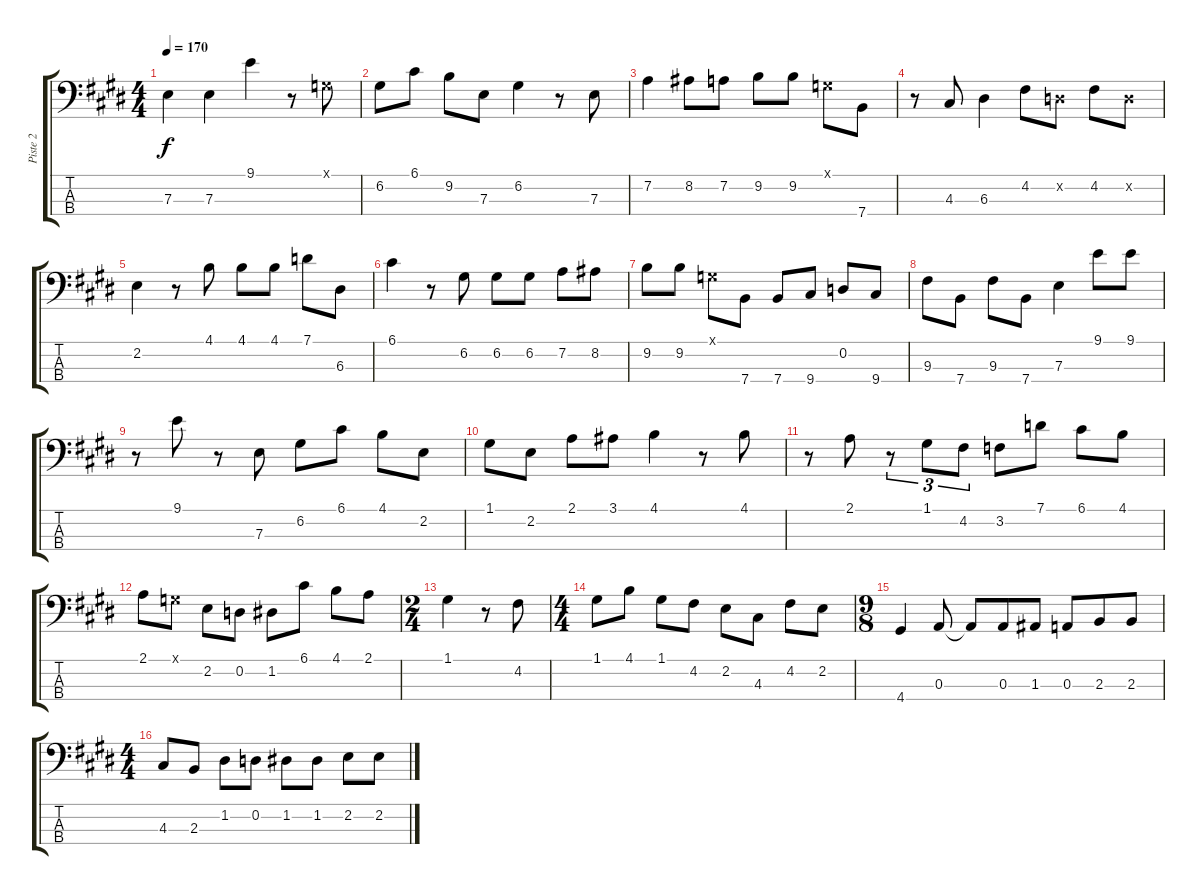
\track ("Piste 2" "Piste 2") {instrument electricbassfinger}
\staff {score tabs}
\tuning (G2 D2 A1 E1) {hide}
\ts (4 4)
\tempo 170
\clef f4
\ks e
7.3.4{dy f instrument electricbassfinger} 7.3.4 9.1.4 r.8 0.1{x}.8 |
6.2.8 6.1.8 9.2.8 7.3.8 6.2.4 r.8 7.3.8 |
7.2.4 8.2.8 7.2.8 9.2.8 9.2.8 0.1{x}.8 7.4.8 |
r.8 4.3.8 6.3.4 4.2.8 0.2{x}.8 4.2.8 0.2{x}.8 |
2.2.4 r.8 4.1.8 4.1.8 4.1.8 7.1.8 6.3.8 |
6.1.4 r.8 6.2.8 6.2.8 6.2.8 7.2.8 8.2.8 |
9.2.8 9.2.8 0.1{x}.8 7.4.8 7.4.8 9.4.8 0.2.8 9.4.8 |
9.3.8 7.4.8 9.3.8 7.4.8 7.3.4 9.1.8 9.1.8 |
r.8 9.1.8 r.8 7.3.8 6.2.8 6.1.8 4.1.8 2.2.8 |
1.1.8 2.2.8 2.1.8 3.1.8 4.1.4 r.8 4.1.8 |
r.8 2.1.8 r.8{tu (3 2)} 1.1.8{tu (3 2)} 4.2.8{tu (3 2)} 3.2.8 7.1.8 6.1.8 4.1.8 |
2.1.8 0.1{x}.8 2.2.8 0.2.8 1.2.8 6.1.8 4.1.8 2.1.8 |
\ts (2 4)
1.1.4 r.8 4.2.8 |
\ts (4 4)
1.1.8 4.1.8 1.1.8 4.2.8 2.2.8 4.3.8 4.2.8 2.2.8 |
\ts (9 8)
4.4.4 0.3.8 0.3{t}.8 0.3.8 1.3.8 0.3.8 2.3.8 2.3.8 |
\ts (4 4)
4.3.8 2.3.8 1.2.8 0.2.8 1.2.8 1.2.8 2.2.8 2.2.8
